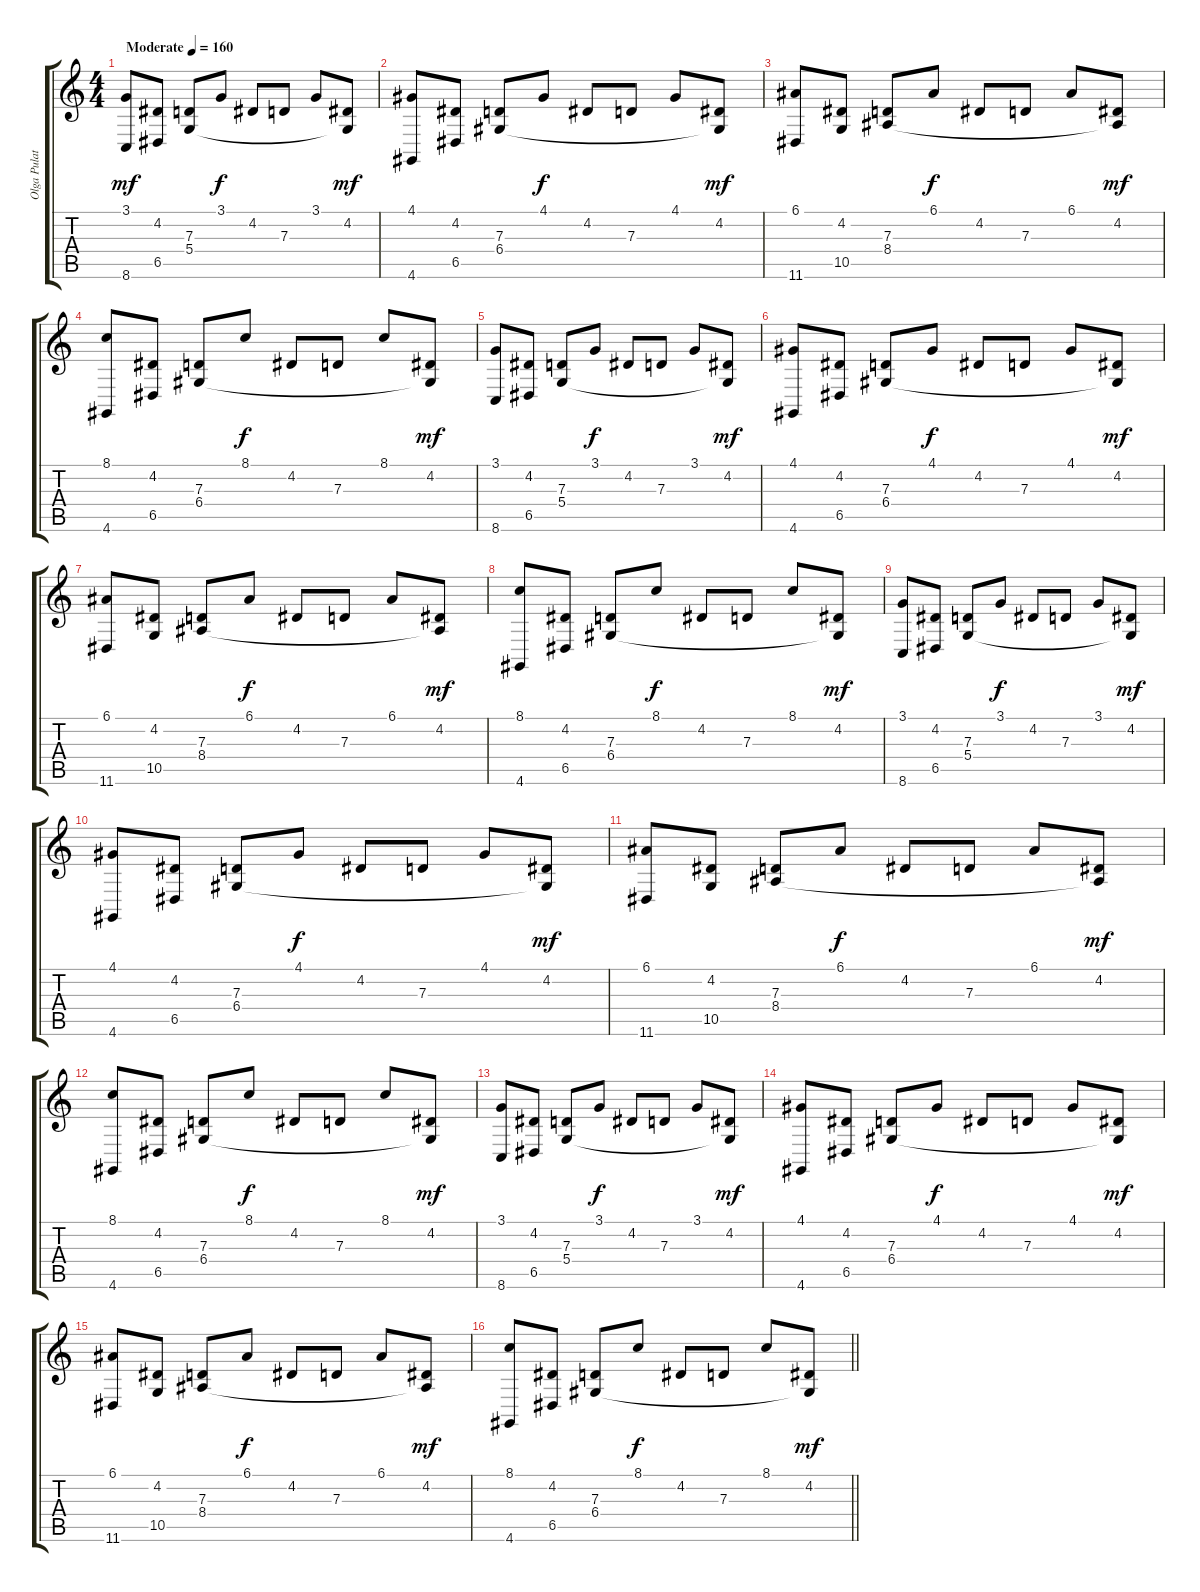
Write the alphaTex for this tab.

\track ("Olga Pulatova" "Olga Pulat") {instrument acousticgrandpiano}
\staff {score tabs}
\tuning (E4 B3 G3 D3 A2 E2) {hide}
\ts (4 4)
\tempo (160 "Moderate")
\clef g2
\ks c
(3.1 8.6).8{dy mf instrument acousticgrandpiano} (4.2 6.5).8 (7.3 5.4).8 3.1.8{dy f} 4.2.8 7.3.8 3.1.8 (4.2 5.4{t}).8{dy mf} |
(4.1 4.6).8 (4.2 6.5).8 (7.3 6.4).8 4.1.8{dy f} 4.2.8 7.3.8 4.1.8 (4.2 6.4{t}).8{dy mf} |
(6.1 11.6).8 (4.2 10.5).8 (7.3 8.4).8 6.1.8{dy f} 4.2.8 7.3.8 6.1.8 (4.2 8.4{t}).8{dy mf} |
(8.1 4.6).8 (4.2 6.5).8 (7.3 6.4).8 8.1.8{dy f} 4.2.8 7.3.8 8.1.8 (4.2 6.4{t}).8{dy mf} |
(3.1 8.6).8 (4.2 6.5).8 (7.3 5.4).8 3.1.8{dy f} 4.2.8 7.3.8 3.1.8 (4.2 5.4{t}).8{dy mf} |
(4.1 4.6).8 (4.2 6.5).8 (7.3 6.4).8 4.1.8{dy f} 4.2.8 7.3.8 4.1.8 (4.2 6.4{t}).8{dy mf} |
(6.1 11.6).8 (4.2 10.5).8 (7.3 8.4).8 6.1.8{dy f} 4.2.8 7.3.8 6.1.8 (4.2 8.4{t}).8{dy mf} |
(8.1 4.6).8 (4.2 6.5).8 (7.3 6.4).8 8.1.8{dy f} 4.2.8 7.3.8 8.1.8 (4.2 6.4{t}).8{dy mf} |
(3.1 8.6).8 (4.2 6.5).8 (7.3 5.4).8 3.1.8{dy f} 4.2.8 7.3.8 3.1.8 (4.2 5.4{t}).8{dy mf} |
(4.1 4.6).8 (4.2 6.5).8 (7.3 6.4).8 4.1.8{dy f} 4.2.8 7.3.8 4.1.8 (4.2 6.4{t}).8{dy mf} |
(6.1 11.6).8 (4.2 10.5).8 (7.3 8.4).8 6.1.8{dy f} 4.2.8 7.3.8 6.1.8 (4.2 8.4{t}).8{dy mf} |
(8.1 4.6).8 (4.2 6.5).8 (7.3 6.4).8 8.1.8{dy f} 4.2.8 7.3.8 8.1.8 (4.2 6.4{t}).8{dy mf} |
(3.1 8.6).8 (4.2 6.5).8 (7.3 5.4).8 3.1.8{dy f} 4.2.8 7.3.8 3.1.8 (4.2 5.4{t}).8{dy mf} |
(4.1 4.6).8 (4.2 6.5).8 (7.3 6.4).8 4.1.8{dy f} 4.2.8 7.3.8 4.1.8 (4.2 6.4{t}).8{dy mf} |
(6.1 11.6).8 (4.2 10.5).8 (7.3 8.4).8 6.1.8{dy f} 4.2.8 7.3.8 6.1.8 (4.2 8.4{t}).8{dy mf} |
\barLineRight lightlight
(8.1 4.6).8 (4.2 6.5).8 (7.3 6.4).8 8.1.8{dy f} 4.2.8 7.3.8 8.1.8 (4.2 6.4{t}).8{dy mf}
